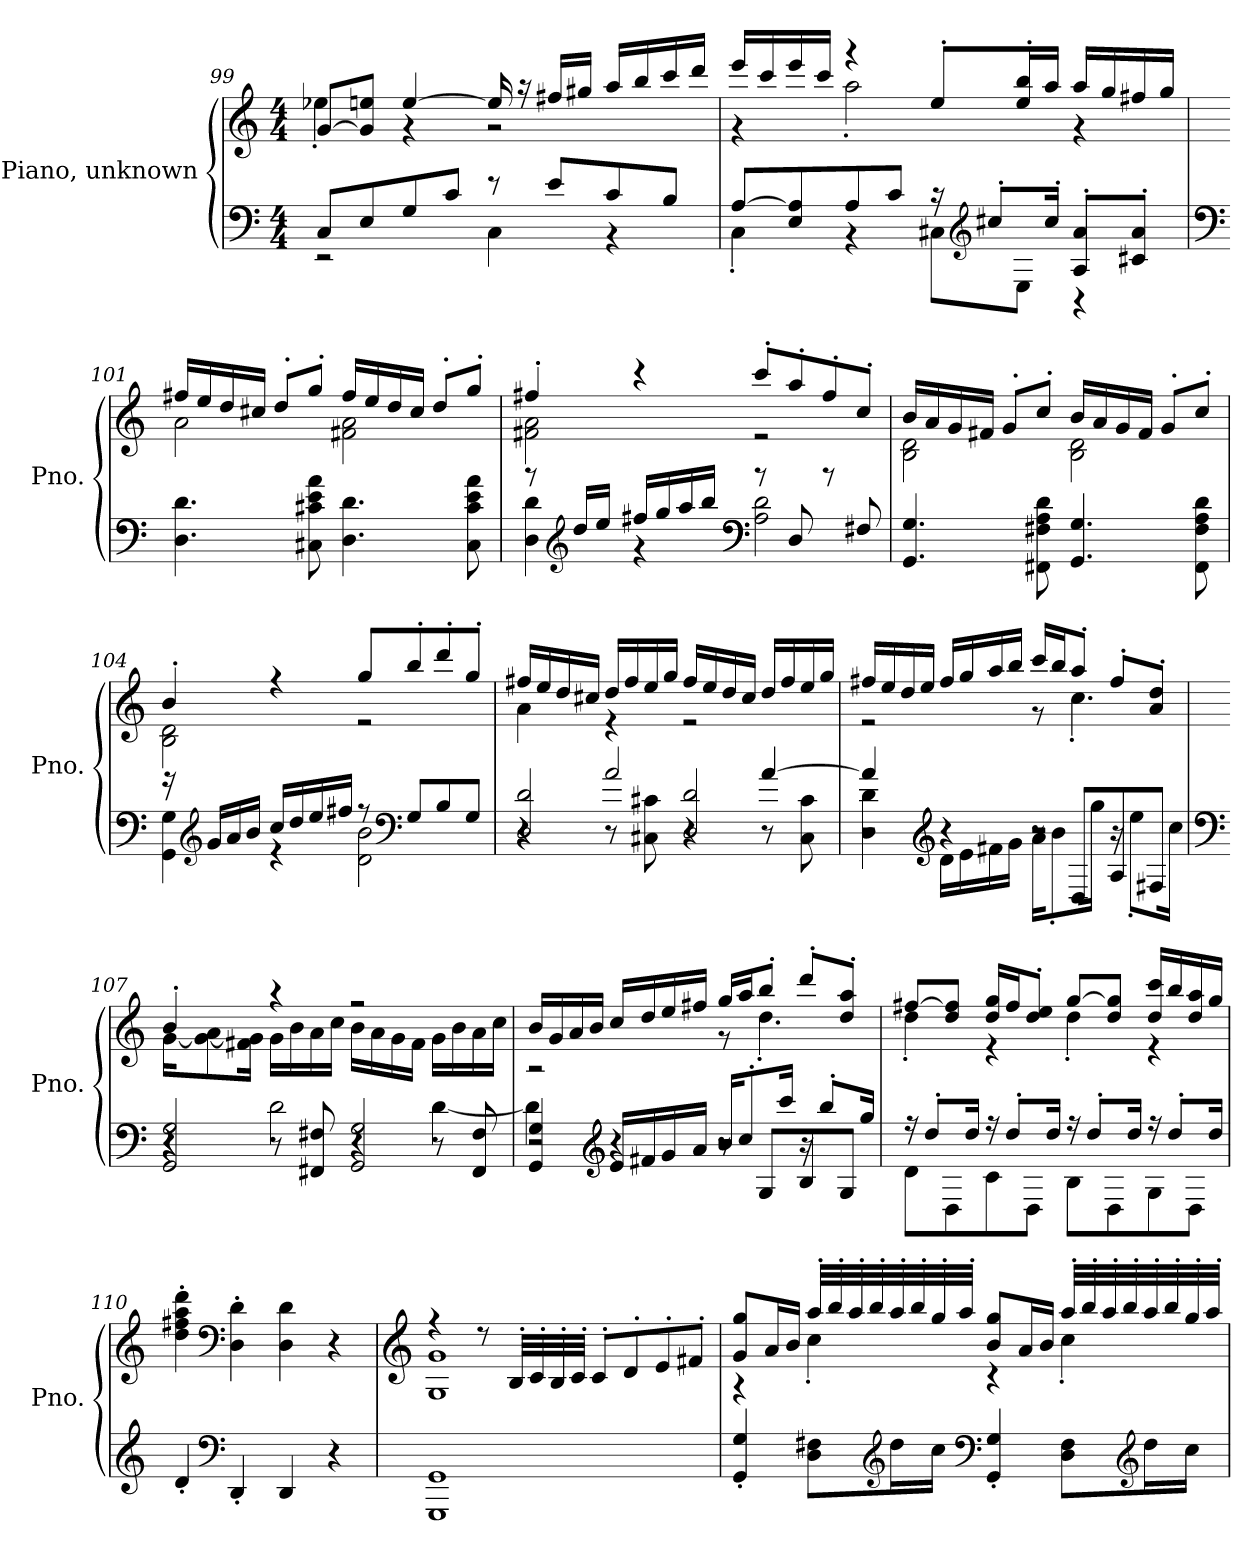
**kern	**kern
*part1	*part1
*staff2	*staff1
*I"Piano, unknown	*
*I'Pno.	*
*clefF4	*clefG2
*k[]	*k[]
*M4/4	*M4/4
=99	=99
*^	*^
8C/L	2r	[8g/L	4ee-X'\
8E/	.	8g/] 8een/J	.
8G/	.	[4ee/	4r
8c/J	.	.	.
8r	4C\	16ee/]	2r
.	.	16r	.
8e/L	.	16ff#X/LL	.
.	.	16gg#X/JJ	.
8c/	4r	16aa/LL	.
.	.	16bb/	.
8B/J	.	16ccc/	.
.	.	16ddd/JJ	.
!!LO:LB:g=z	!!
=100	=100	=100	=100
[8A/L	4C'\	16eee/LL	4r
.	.	16ccc/	.
8E/ 8A/]	.	16eee/	.
.	.	16ccc/JJ	.
8A/	4r	4r	2aa'\
8c/J	.	.	.
16r	8C#X\L	8ee'/L	.
*clefG2	*	*	*
8cc#X'/L	.	.	.
.	8E\J	16ee/' 16bb/'L	.
16cc#'/Jk	.	16aa/JJ	.
8A/' 8a/'L	4r	16aa/LL	4r
.	.	16gg/	.
8c#X/' 8a/'J	.	16ff#X/	.
.	.	16gg/JJ	.
*v	*v	*	*
=101	=101	=101
*clefF4	*	*
4.D\ 4.d\	16ff#X/LL	2a\
.	16ee/	.
.	16dd/	.
.	16cc#X/JJ	.
.	8dd'/L	.
8C#X\ 8c#X\ 8e\ 8a\	8gg'/J	.
4.D\ 4.d\	16ff#/LL	2f#X\ 2a\
.	16ee/	.
.	16dd/	.
.	16cc#/JJ	.
.	8dd'/L	.
8C#\ 8c#\ 8e\ 8a\	8gg'/J	.
!!LO:LB:g=z	!!
=102	=102	=102
*^	*	*
8r	4D\ 4d\	4ff#X'/	2f#X\ 2a\
*clefG2	*	*	*
16dd/LL	.	.	.
16ee/JJ	.	.	.
16ff#X/LL	4r	4r	.
16gg/	.	.	.
16aa/	.	.	.
16bb/JJ	.	.	.
*clefF4	*	*	*
8r	2A\ 2d\	8ccc'/L	2r
8D/	.	8aa'/	.
8r	.	8ff#'/	.
8F#X/	.	8cc'/J	.
*v	*v	*	*
=103	=103	=103
4.GG/ 4.G/	16b/LL	2B\ 2d\
.	16a/	.
.	16g/	.
.	16f#X/JJ	.
.	8g'/L	.
8FF#X\ 8F#X\ 8A\ 8d\	8cc'/J	.
4.GG/ 4.G/	16b/LL	2B\ 2d\
.	16a/	.
.	16g/	.
.	16f#/JJ	.
.	8g'/L	.
8FF#\ 8F#\ 8A\ 8d\	8cc'/J	.
!!LO:PB:g=z	!!
=104	=104	=104
*^	*	*
16r	4GG\ 4G\	4b'/	2B\ 2d\
*clefG2	*	*	*
16g/LL	.	.	.
16a/	.	.	.
16b/JJ	.	.	.
16cc/LL	4r	4r	.
16dd/	.	.	.
16ee/	.	.	.
16ff#X/JJ	.	.	.
8r	2d\ 2b\	8gg/L	2r
*clefF4	*	*	*
8G/L	.	8bb'/	.
8B/	.	8ddd'/	.
8G/J	.	8gg'/J	.
=105	=105	=105	=105
*	*^	*	*
4r	4r	2D/ 2d/	16ff#X/LL	4a\
.	.	.	16ee/	.
.	.	.	16dd/	.
.	.	.	16cc#X/JJ	.
2a/	8r	.	16dd/LL	4r
.	.	.	16ff#/	.
.	8C#X\ 8c#X\	.	16ee/	.
.	.	.	16gg/JJ	.
.	4r	2D/ 2d/	16ff#/LL	2r
.	.	.	16ee/	.
.	.	.	16dd/	.
.	.	.	16cc#/JJ	.
[4a/	8r	.	16dd/LL	.
.	.	.	16ff#/	.
.	8C#\ 8c#\	.	16ee/	.
.	.	.	16gg/JJ	.
!!LO:LB:g=z	!!
=106	=106	=106	=106	=106
4a/]	4D\ 4d\	2r	16ff#X/LL	2r
.	.	.	16ee/	.
.	.	.	16dd/	.
.	.	.	16ee/JJ	.
*clefG2	*	*	*	*
4r	16d\LL	.	16ff#/LL	.
.	16e\	.	16gg/	.
.	16f#X\	.	16aa/	.
.	16g\JJ	.	16bb/JJ	.
2r	16a\KL	8r	16ccc/LL	8r
.	8b'\	.	16bb/J	.
.	.	8D/L	8aa'/J	4.cc'\
.	16gg\Jk	.	.	.
.	16r	8A/	8ff#'/L	.
.	8ee'\L	.	.	.
.	.	8F#X/J	8a/' 8dd/'J	.
.	16cc\Jk	.	.	.
=107	=107	=107	=107	=107
*clefF4	*	*	*	*
4r	4r	2GG/ 2G/	4b'/	[16g\KL
.	.	.	.	8g\_ 8a\
.	.	.	.	16f#X\ 16g\]Jk
8r	2d\	.	4r	16g\LL
.	.	.	.	16b\
8FF#X/ 8F#X/	.	.	.	16a\
.	.	.	.	16cc\JJ
4r	.	2GG/ 2G/	2r	16b\LL
.	.	.	.	16a\
.	.	.	.	16g\
.	.	.	.	16f#\JJ
8r	[4d\	.	.	16g\LL
.	.	.	.	16b\
8FF#/ 8F#/	.	.	.	16a\
.	.	.	.	16cc\JJ
!!LO:LB:g=z	!!
=108	=108	=108	=108	=108
4GG/ 4G/	4d\]	2r	16b/LL	2r
.	.	.	16g/	.
.	.	.	16a/	.
.	.	.	16b/JJ	.
*clefG2	*	*	*	*
16e/LL	4r	.	16cc/LL	.
16f#X/	.	.	16dd/	.
16g/	.	.	16ee/	.
16a/JJ	.	.	16ff#X/JJ	.
16b/KL	2r	8r	16gg/LL	8r
8cc'/	.	.	16aa/J	.
.	.	8G/L	8bb'/J	4.dd'\
16ccc/Jk	.	.	.	.
16r	.	8B/	8ddd'/L	.
8bb'/L	.	.	.	.
.	.	8G/J	8dd/' 8aa/'J	.
16gg/Jk	.	.	.	.
*	*v	*v	*	*
=109	=109	=109	=109
16r	8d\L	[8ff#X/L	4dd'\
8dd'/L	.	.	.
.	8D\	8dd/ 8ff#/]J	.
16dd/Jk	.	.	.
16r	8c\	16dd/ 16gg/LL	4r
8dd'/L	.	16ff#/J	.
.	8D\J	8dd/' 8ee/'J	.
16dd/Jk	.	.	.
16r	8B\L	[8gg/L	4dd'\
8dd'/L	.	.	.
.	8D\	8dd/ 8gg/]J	.
16dd/Jk	.	.	.
16r	8G\	16dd/ 16ccc/LL	4r
8dd'/L	.	16bb/	.
.	8D\J	16dd/ 16aa/	.
16dd/Jk	.	16gg/JJ	.
*v	*v	*	*
*	*v	*v
=110	=110
4d'/	4dd\' 4ff#X\' 4aa\' 4ddd\'
*clefF4	*clefF4
4DD'/	4D\' 4d\'
4DD/	4D\ 4d\
4r	4r
!!LO:LB:g=z
=111	=111
*	*clefG2
*	*^
1GGG 1GG	4r	1G 1g
.	8r	.
.	32B'/LLL	.
.	32c'/	.
.	32B'/	.
.	32c'/JJJ	.
.	8c'/L	.
.	8d'/	.
.	8e'/	.
.	8f#X'/J	.
=112	=112	=112
4GG/' 4G/'	8g/ 8gg/L	4r
.	16a/L	.
.	16b/JJ	.
8D\ 8F#X\L	32aa'/LLL	4cc'\
.	32bb'/	.
.	32aa'/	.
.	32bb'/	.
*clefG2	*	*
16dd\L	32aa'/	.
.	32bb'/	.
16cc\JJ	32gg'/	.
.	32aa'/JJJ	.
*clefF4	*	*
4GG/' 4G/'	8b/ 8gg/L	4r
.	16a/L	.
.	16b/JJ	.
8D\ 8F#\L	32aa'/LLL	4cc'\
.	32bb'/	.
.	32aa'/	.
.	32bb'/	.
*clefG2	*	*
16dd\L	32aa'/	.
.	32bb'/	.
16cc\JJ	32gg'/	.
.	32aa'/JJJ	.
*	*v	*v
=	=
*-	*-
